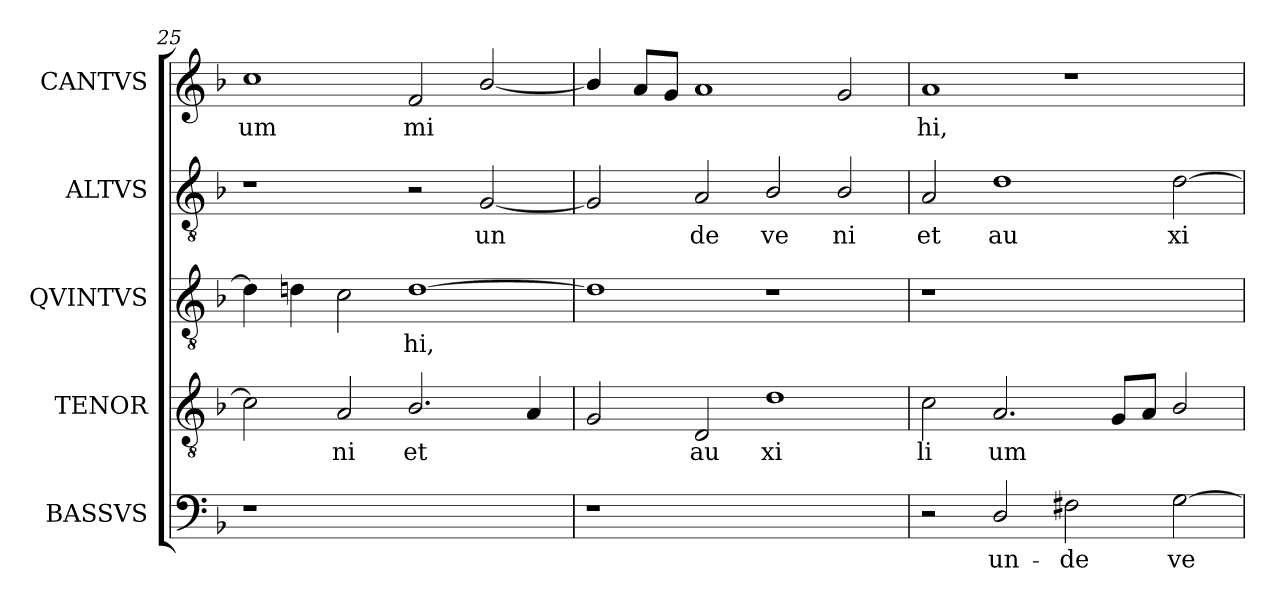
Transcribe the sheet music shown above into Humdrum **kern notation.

**kern	**text	**kern	**text	**kern	**text	**kern	**text	**kern	**text
*part5	*part5	*part4	*part4	*part3	*part3	*part2	*part2	*part1	*part1
*staff5	*staff5	*staff4	*staff4	*staff3	*staff3	*staff2	*staff2	*staff1	*staff1
*I"BASSVS	*	*I"TENOR	*	*I"QVINTVS	*	*I"ALTVS	*	*I"CANTVS	*
*clefF4	*	*clefGv2	*	*clefGv2	*	*clefGv2	*	*clefG2	*
*ITrd-3c-5	*	*ITrd-3c-5	*	*ITrd-3c-5	*	*ITrd-3c-5	*	*	*
*k[b-e-]	*	*k[b-e-]	*	*k[b-e-]	*	*k[b-e-]	*	*k[b-]	*
*B-:	*	*B-:	*	*B-:	*	*B-:	*	*F:	*
=25	=25	=25	=25	=25	=25	=25	=25	=25	=25
!	!	!	!LO:LY:b:cj	!	!LO:LY:b:cj	!	!	!	!LO:LY:b:cj
1r	.	2f\]	.	4g#\]	.	1r	.	1cc	um
!	!	!	!	!	!LO:LY:b:cj	!	!	!	!
.	.	.	.	4g\	.	.	.	.	.
!	!	!	!LO:LY:b:cj	!	!LO:LY:b:cj	!	!	!	!
.	.	2d/	ni	2f\	.	.	.	.	.
!	!	!	!LO:LY:b:cj	!	!LO:LY:b:cj	!	!	!	!LO:LY:b:cj
1ryy	.	2.e-/	et	[>1g	hi,	2r	.	2f/	mi
!	!	!	!	!	!	!	!LO:LY:b:cj	!	!LO:LY:b:cj
.	.	.	.	.	.	[<2c/	un	[<2b-/	.
!	!	!	!LO:LY:b:cj	!	!	!	!	!	!
.	.	4d/	.	.	.	.	.	.	.
=26	=26	=26	=26	=26	=26	=26	=26	=26	=26
!	!	!	!LO:LY:b:cj	!	!LO:LY:b:cj	!	!LO:LY:b:cj	!	!LO:LY:b:cj
1r	.	2c/	.	1g]	.	2c/]	.	4b-/]	.
!	!	!	!	!	!	!	!	!	!LO:LY:b:cj
.	.	.	.	.	.	.	.	8a/L	.
!	!	!	!	!	!	!	!	!	!LO:LY:b:cj
.	.	.	.	.	.	.	.	8g/J	.
!	!	!	!LO:LY:b:cj	!	!	!	!LO:LY:b:cj	!	!LO:LY:b:cj
.	.	2G/	au	.	.	2d/	de	1a	.
!	!	!	!LO:LY:b:cj	!	!	!	!LO:LY:b:cj	!	!
1ryy	.	1g	xi	1r	.	2e-/	ve	.	.
!	!	!	!	!	!	!	!LO:LY:b:cj	!	!LO:LY:b:cj
.	.	.	.	.	.	2e-/	ni	2g/	.
=27	=27	=27	=27	=27	=27	=27	=27	=27	=27
!	!	!	!LO:LY:b:cj	!	!	!	!LO:LY:b:cj	!	!LO:LY:b:cj
2r	.	2f\	li	1r	.	2d/	et	1a	hi,
!	!LO:LY:b:cj	!	!LO:LY:b:cj	!	!	!	!LO:LY:b:cj	!	!
2G/	un-	2.d/	um	.	.	1g	au	.	.
!	!LO:LY:b:cj	!	!	!	!	!	!	!	!
2Bn\	-de	.	.	1ryy	.	.	.	1r	.
!	!	!	!LO:LY:b:cj	!	!	!	!	!	!
.	.	8c/L	.	.	.	.	.	.	.
!	!	!	!LO:LY:b:cj	!	!	!	!	!	!
.	.	8d/J	.	.	.	.	.	.	.
!	!LO:LY:b:cj	!	!LO:LY:b:cj	!	!	!	!LO:LY:b:cj	!	!
[>2c\	ve-	2e-/	.	.	.	[>2g\	xi	.	.
=	=	=	=	=	=	=	=	=	=
*-	*-	*-	*-	*-	*-	*-	*-	*-	*-
